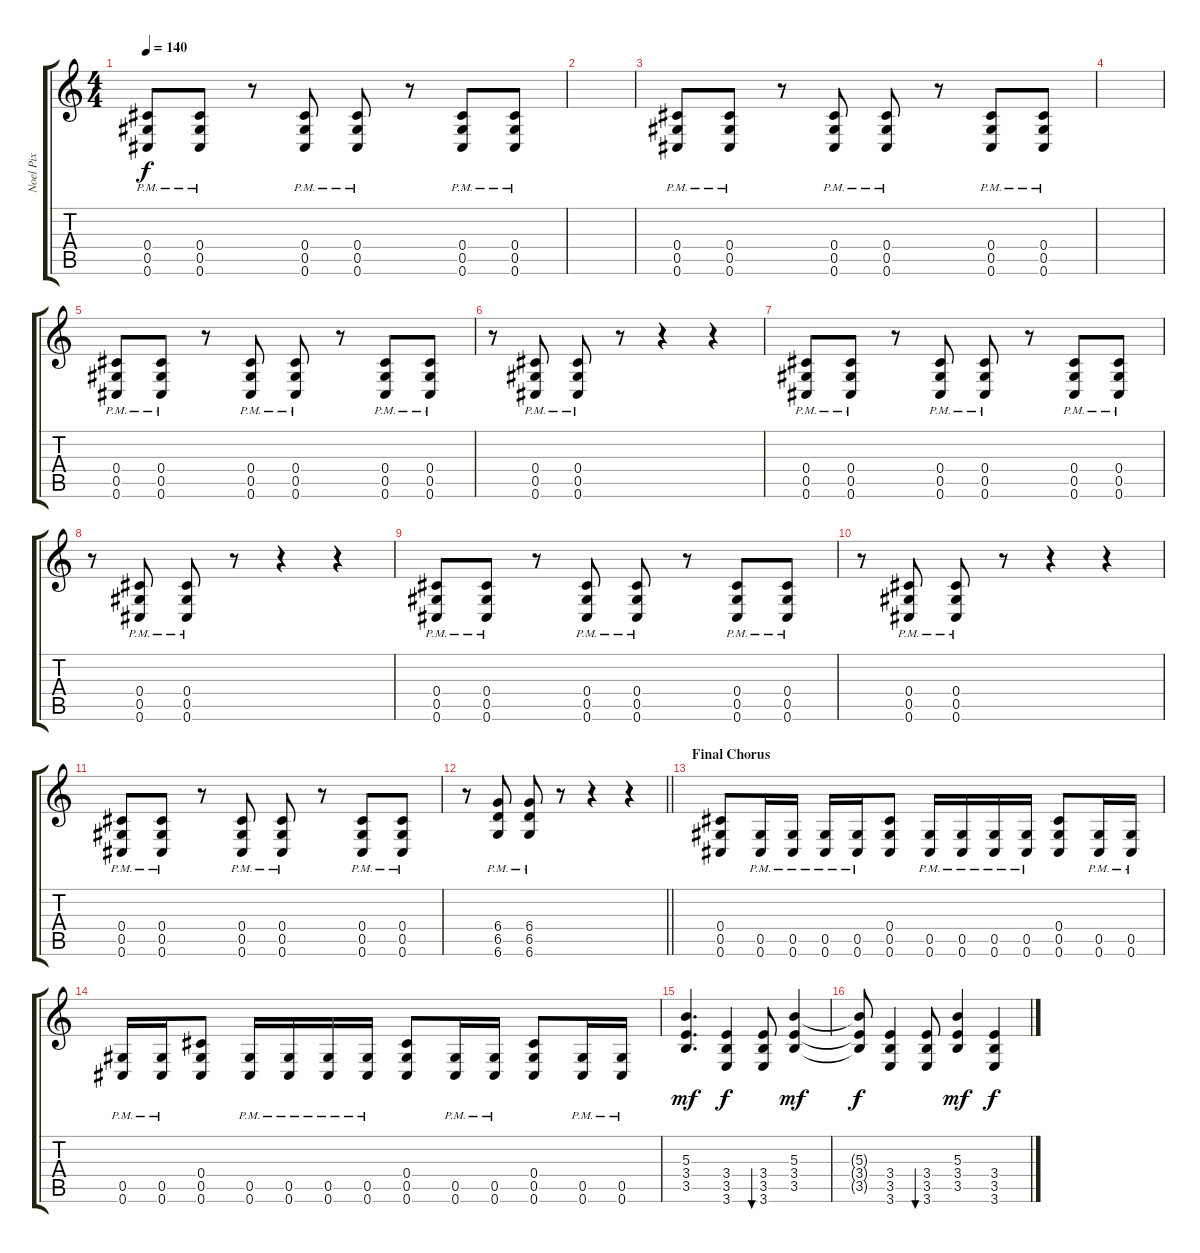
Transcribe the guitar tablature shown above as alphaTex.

\track ("Noel Pix" "Noel Pix") {instrument distortionguitar}
\staff {score tabs}
\tuning (Eb4 Bb3 Gb3 Db3 Ab2 Db2) {hide}
\ts (4 4)
\tempo 140
\clef g2
\ks c
(0.4{pm} 0.5{pm} 0.6{pm}).8{dy f} (0.4{pm} 0.5{pm} 0.6{pm}).8 r.8 (0.4{pm} 0.5{pm} 0.6{pm}).8 (0.4{pm} 0.5{pm} 0.6{pm}).8 r.8 (0.4{pm} 0.5{pm} 0.6{pm}).8 (0.4{pm} 0.5{pm} 0.6{pm}).8 |
|
(0.4{pm} 0.5{pm} 0.6{pm}).8 (0.4{pm} 0.5{pm} 0.6{pm}).8 r.8 (0.4{pm} 0.5{pm} 0.6{pm}).8 (0.4{pm} 0.5{pm} 0.6{pm}).8 r.8 (0.4{pm} 0.5{pm} 0.6{pm}).8 (0.4{pm} 0.5{pm} 0.6{pm}).8 |
|
(0.4{pm} 0.5{pm} 0.6{pm}).8 (0.4{pm} 0.5{pm} 0.6{pm}).8 r.8 (0.4{pm} 0.5{pm} 0.6{pm}).8 (0.4{pm} 0.5{pm} 0.6{pm}).8 r.8 (0.4{pm} 0.5{pm} 0.6{pm}).8 (0.4{pm} 0.5{pm} 0.6{pm}).8 |
r.8 (0.4{pm} 0.5{pm} 0.6{pm}).8 (0.4{pm} 0.5{pm} 0.6{pm}).8 r.8 r.4 r.4 |
(0.4{pm} 0.5{pm} 0.6{pm}).8 (0.4{pm} 0.5{pm} 0.6{pm}).8 r.8 (0.4{pm} 0.5{pm} 0.6{pm}).8 (0.4{pm} 0.5{pm} 0.6{pm}).8 r.8 (0.4{pm} 0.5{pm} 0.6{pm}).8 (0.4{pm} 0.5{pm} 0.6{pm}).8 |
r.8 (0.4{pm} 0.5{pm} 0.6{pm}).8 (0.4{pm} 0.5{pm} 0.6{pm}).8 r.8 r.4 r.4 |
(0.4{pm} 0.5{pm} 0.6{pm}).8 (0.4{pm} 0.5{pm} 0.6{pm}).8 r.8 (0.4{pm} 0.5{pm} 0.6{pm}).8 (0.4{pm} 0.5{pm} 0.6{pm}).8 r.8 (0.4{pm} 0.5{pm} 0.6{pm}).8 (0.4{pm} 0.5{pm} 0.6{pm}).8 |
r.8 (0.4{pm} 0.5{pm} 0.6{pm}).8 (0.4{pm} 0.5{pm} 0.6{pm}).8 r.8 r.4 r.4 |
(0.4{pm} 0.5{pm} 0.6{pm}).8 (0.4{pm} 0.5{pm} 0.6{pm}).8 r.8 (0.4{pm} 0.5{pm} 0.6{pm}).8 (0.4{pm} 0.5{pm} 0.6{pm}).8 r.8 (0.4{pm} 0.5{pm} 0.6{pm}).8 (0.4{pm} 0.5{pm} 0.6{pm}).8 |
\barLineRight lightlight
r.8 (6.4{pm} 6.5{pm} 6.6{pm}).8 (6.4{pm} 6.5{pm} 6.6{pm}).8 r.8 r.4 r.4 |
\section ("" "Final Chorus")
(0.4 0.5 0.6).8 (0.5{pm} 0.6{pm}).16 (0.5{pm} 0.6{pm}).16 (0.5{pm} 0.6{pm}).16 (0.5{pm} 0.6{pm}).16 (0.4 0.5 0.6).8 (0.5{pm} 0.6{pm}).16 (0.5{pm} 0.6{pm}).16 (0.5{pm} 0.6{pm}).16 (0.5{pm} 0.6{pm}).16 (0.4 0.5 0.6).8 (0.5{pm} 0.6{pm}).16 (0.5{pm} 0.6{pm}).16 |
(0.5{pm} 0.6{pm}).16 (0.5{pm} 0.6{pm}).16 (0.4 0.5 0.6).8 (0.5{pm} 0.6{pm}).16 (0.5{pm} 0.6{pm}).16 (0.5{pm} 0.6{pm}).16 (0.5{pm} 0.6{pm}).16 (0.4 0.5 0.6).8 (0.5{pm} 0.6{pm}).16 (0.5{pm} 0.6{pm}).16 (0.4 0.5 0.6).8 (0.5{pm} 0.6{pm}).16 (0.5{pm} 0.6{pm}).16 |
(5.3 3.4 3.5).4{d dy mf} (3.4 3.5 3.6).4{dy f} (3.4 3.5 3.6).8{bu 30} (5.3 3.4 3.5).4{dy mf} |
(5.3{t} 3.4{t} 3.5{t}).8{dy f} (3.4 3.5 3.6).4 (3.4 3.5 3.6).8{bu 30} (5.3 3.4 3.5).4{dy mf} (3.4 3.5 3.6).4{dy f}
